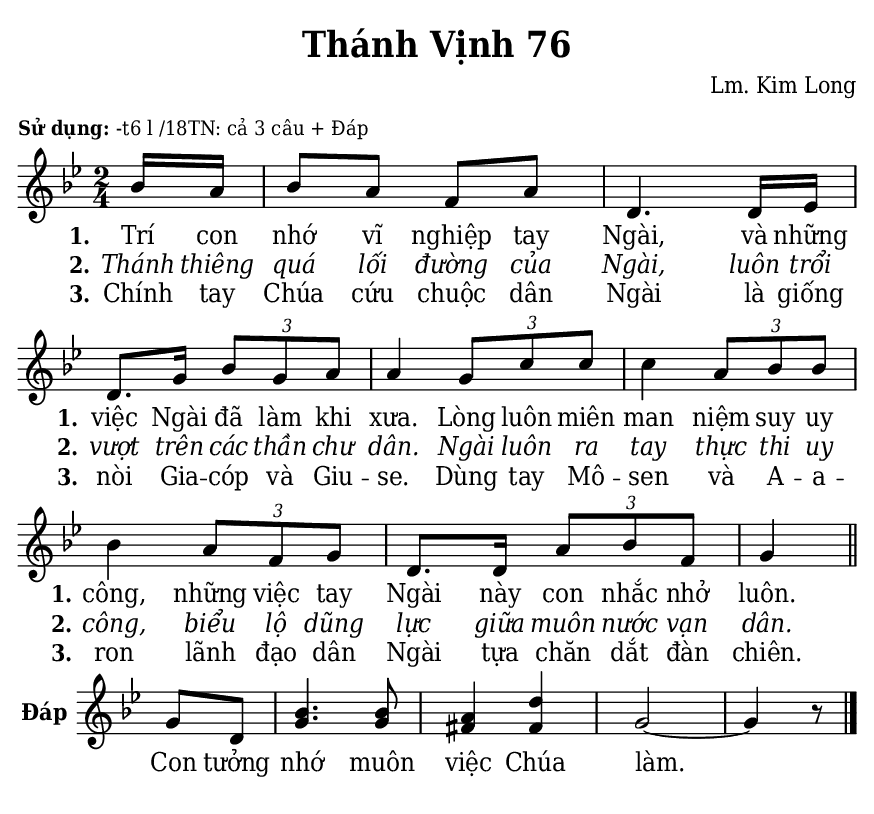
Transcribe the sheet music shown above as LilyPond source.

% Cài đặt chung
\version "2.22.1"
\include "english.ly"

\header {
  title = "Thánh Vịnh 76"
  composer = "Lm. Kim Long"
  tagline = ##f
}

% mã nguồn cho những chức năng chưa hỗ trợ trong phiên bản lilypond hiện tại
% cung cấp bởi cộng đồng lilypond khi gửi email đến lilypond-user@gnu.org
% Đổi kích thước nốt cho bè phụ
notBePhu =
#(define-music-function (font-size music) (number? ly:music?)
   (for-some-music
     (lambda (m)
       (if (music-is-of-type? m 'rhythmic-event)
           (begin
             (set! (ly:music-property m 'tweaks)
                   (cons `(font-size . ,font-size)
                         (ly:music-property m 'tweaks)))
             #t)
           #f))
     music)
   music)

% in số phiên khúc trên mỗi dòng
#(define (add-grob-definition grob-name grob-entry)
     (set! all-grob-descriptions
           (cons ((@@ (lily) completize-grob-entry)
                  (cons grob-name grob-entry))
                 all-grob-descriptions)))

#(add-grob-definition
    'StanzaNumberSpanner
    `((direction . ,LEFT)
      (font-series . bold)
      (padding . 1.0)
      (side-axis . ,X)
      (stencil . ,ly:text-interface::print)
      (X-offset . ,ly:side-position-interface::x-aligned-side)
      (Y-extent . ,grob::always-Y-extent-from-stencil)
      (meta . ((class . Spanner)
               (interfaces . (font-interface
                              side-position-interface
                              stanza-number-interface
                              text-interface))))))

\layout {
    \context {
      \Global
      \grobdescriptions #all-grob-descriptions
    }
    \context {
      \Score
      \remove Stanza_number_align_engraver
      \consists
        #(lambda (context)
           (let ((texts '())
                 (syllables '()))
             (make-engraver
              (acknowledgers
               ((stanza-number-interface engraver grob source-engraver)
                  (set! texts (cons grob texts)))
               ((lyric-syllable-interface engraver grob source-engraver)
                  (set! syllables (cons grob syllables))))
              ((stop-translation-timestep engraver)
                 (for-each
                  (lambda (text)
                    (for-each
                     (lambda (syllable)
                       (ly:pointer-group-interface::add-grob
                        text
                        'side-support-elements
                        syllable))
                     syllables))
                  texts)
                 (set! syllables '())))))
    }
    \context {
      \Lyrics
      \remove Stanza_number_engraver
      \consists
        #(lambda (context)
           (let ((text #f)
                 (last-stanza #f))
             (make-engraver
              ((process-music engraver)
                 (let ((stanza (ly:context-property context 'stanza #f)))
                   (if (and stanza (not (equal? stanza last-stanza)))
                       (let ((column (ly:context-property context
'currentCommandColumn)))
                         (set! last-stanza stanza)
                         (if text
                             (ly:spanner-set-bound! text RIGHT column))
                         (set! text (ly:engraver-make-grob engraver
'StanzaNumberSpanner '()))
                         (ly:grob-set-property! text 'text stanza)
                         (ly:spanner-set-bound! text LEFT column)))))
              ((finalize engraver)
                 (if text
                     (let ((column (ly:context-property context
'currentCommandColumn)))
                       (ly:spanner-set-bound! text RIGHT column)))))))
      \override StanzaNumberSpanner.horizon-padding = 10000
    }
}

stanzaReminderOff =
  \temporary \override StanzaNumberSpanner.after-line-breaking =
     #(lambda (grob)
        ;; Can be replaced with (not (first-broken-spanner? grob)) in 2.23.
        (if (let ((siblings (ly:spanner-broken-into (ly:grob-original grob))))
              (and (pair? siblings)
                   (not (eq? grob (car siblings)))))
            (ly:grob-suicide! grob)))

stanzaReminderOn = \undo \stanzaReminderOff
% kết thúc mã nguồn

% Nhạc
nhacPhanMot = \relative c'' {
  \key bf \major
  \time 2/4
  \partial 8 bf16 a |
  bf8 a f a |
  d,4. d16 ef |
  d8. g16 \tuplet 3/2 { bf8 g a } |
  a4 \tuplet 3/2 { g8 c c } |
  c4 \tuplet 3/2 { a8 bf bf } |
  bf4 \tuplet 3/2 { a8 f g } |
  d8. d16 \tuplet 3/2 { a'8 bf f } |
  g4 \bar "||"
}

nhacPhanHai = \relative c'' {
  \key bf \major
  \time 2/4
  \partial 4 g8 d
  <<
    {
      bf'4. bf8 |
      a4 d
    }
    {
      g,4. g8 |
      fs4 fs
    }
  >>
  g2 ~ |
  g4 r8 \bar "|."
}

% Lời
loiPhanMot = \lyricmode {
  <<
    {
      \set stanza = "1."
      Trí con nhớ vĩ nghiệp tay Ngài,
      và những việc Ngài đã làm khi xưa.
      Lòng luôn miên man niệm suy uy công,
      những việc tay Ngài này con nhắc nhở luôn.
    }
    \new Lyrics {
	    \set associatedVoice = "beSop"
	    \set stanza = "2."
      \override Lyrics.LyricText.font-shape = #'italic
      Thánh thiêng quá lối đường của Ngài,
      luôn trổi vượt trên các thần chư dân.
      Ngài luôn ra tay thực thi uy công,
      biểu lộ dũng lực giữa muôn nước vạn dân.
    }
    \new Lyrics {
	    \set associatedVoice = "beSop"
	    \set stanza = "3."
      Chính tay Chúa cứu chuộc dân Ngài
      là giống nòi Gia -- cóp và Giu -- se.
      Dùng tay Mô -- sen và A -- a -- ron
      lãnh đạo dân Ngài tựa chăn dắt đàn chiên.
    }
  >>
}

loiPhanHai = \lyricmode {
  Con tưởng nhớ muôn việc Chúa làm.
}

% Dàn trang
\paper {
  #(set-paper-size "a5")
  top-margin = 3\mm
  bottom-margin = 3\mm
  left-margin = 3\mm
  right-margin = 3\mm
  indent = #0
  #(define fonts
	 (make-pango-font-tree "Deja Vu Serif Condensed"
	 		       "Deja Vu Serif Condensed"
			       "Deja Vu Serif Condensed"
			       (/ 20 20)))
  print-page-number = ##f
}

\markup {
  \vspace #1
  %\fill-line {
    \column {
      \left-align {
        \line { \bold \small "Sử dụng:" }
      }
    }
    \column {
      \left-align {
        \line { \small "-t6 l /18TN: cả 3 câu + Đáp" }
      }
    }
  %}
}

\score {
  <<
    \new Staff <<
        \clef treble
        \new Voice = beSop {
          \nhacPhanMot
        }
      \new Lyrics \lyricsto beSop \loiPhanMot
    >>
  >>
  \layout {
    \override Lyrics.LyricSpace.minimum-distance = #0.5
    \override Score.BarNumber.break-visibility = ##(#f #f #f)
    \override Score.SpacingSpanner.uniform-stretching = ##t
    ragged-last = ##f
  }
}

\score {
  <<
    \new Staff \with {
      %\consists "Merge_rests_engraver"
      \remove "Time_signature_engraver"
      instrumentName = \markup { \bold "Đáp" }} <<
        \clef treble
        \new Voice = beSop {
          \nhacPhanHai
        }
      \new Lyrics \lyricsto beSop \loiPhanHai
    >>
  >>
  \layout {
    indent = 10
    \override Lyrics.LyricSpace.minimum-distance = #0.6
    \override Score.BarNumber.break-visibility = ##(#f #f #f)
    \override Score.SpacingSpanner.uniform-stretching = ##t
    ragged-last = ##f
  }
}